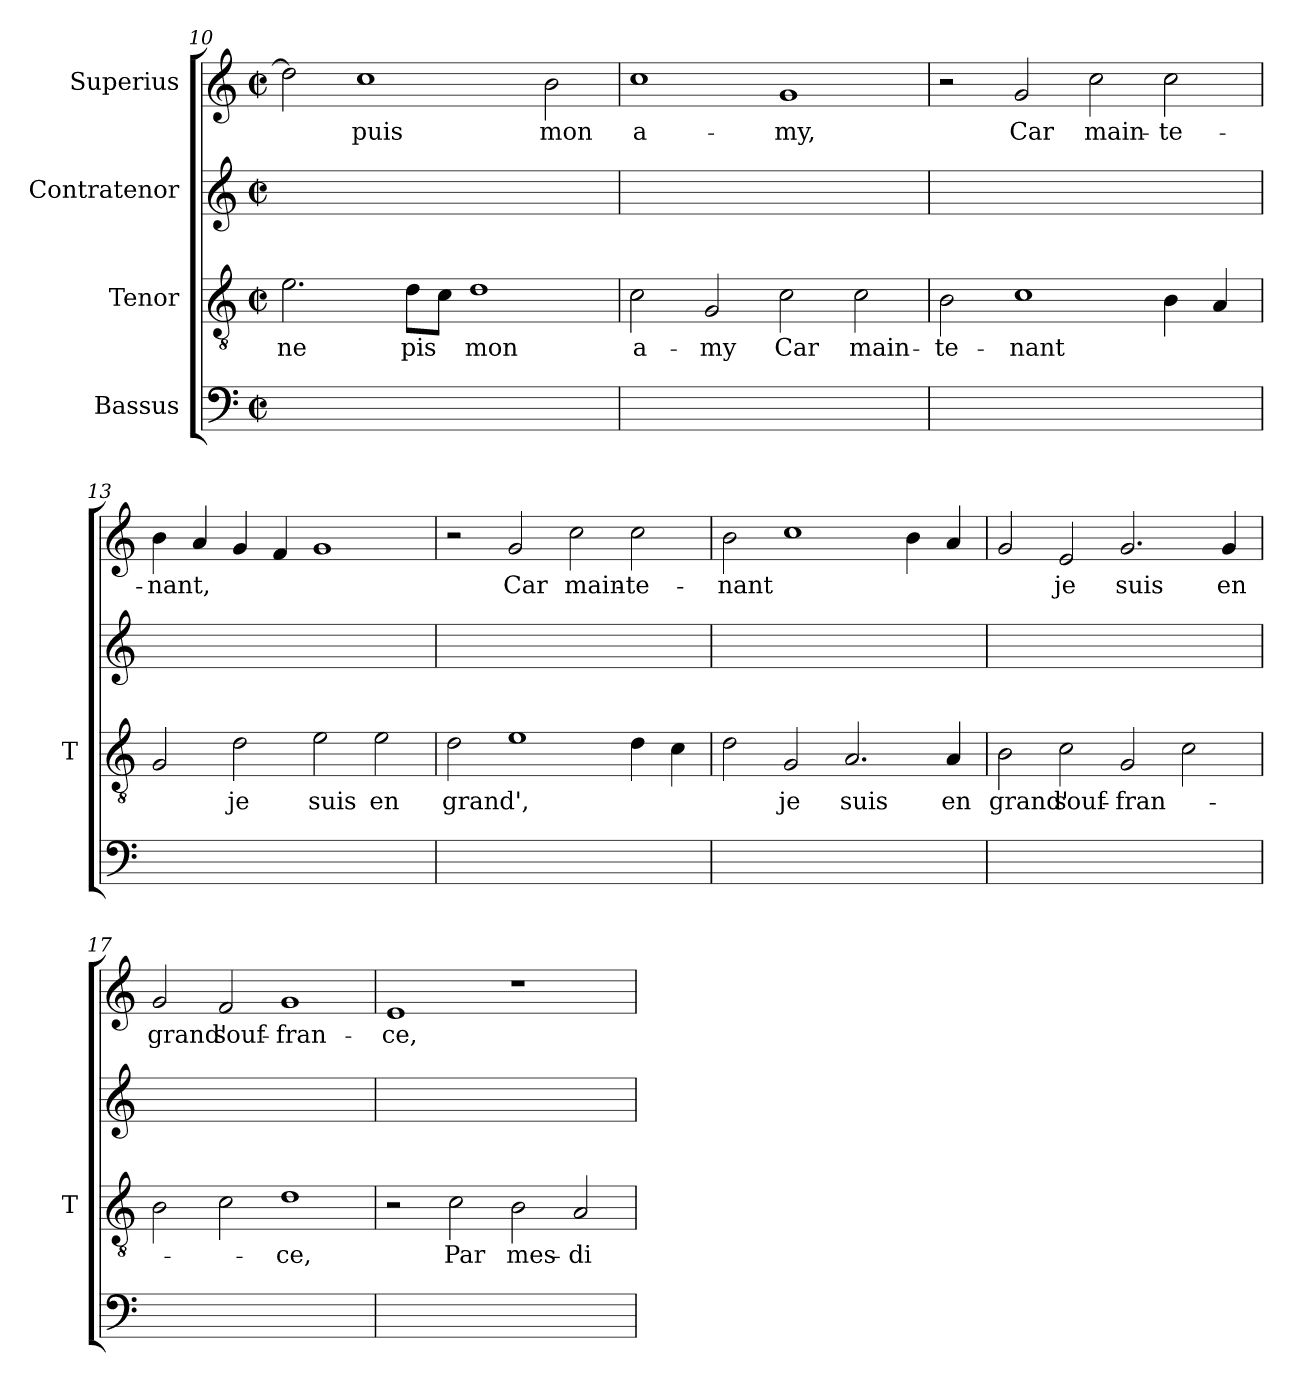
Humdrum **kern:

**kern	**kern	**text	**kern	**kern	**text
*part4	*part3	*part3	*part2	*part1	*part1
*staff4	*staff3	*staff3	*staff2	*staff1	*staff1
*I"Bassus	*I"Tenor	*	*I"Contratenor	*I"Superius	*
*	*I'T	*	*	*	*
*clefF4	*clefGv2	*	*clefG2	*clefG2	*
*k[]	*k[]	*	*k[]	*k[]	*
*C:	*C:	*	*C:	*C:	*
*M2/2	*M2/2	*	*M2/2	*M2/2	*
*met(c|)	*met(c|)	*	*met(c|)	*met(c|)	*
=10	=10	=10	=10	=10	=10
1ryy	2.e	-ne	1ryy	2dd]	.
.	.	.	.	1cc	-puis
.	8dL	-pis	.	.	.
.	8cJ	.	.	.	.
1ryy	1d	-mon	1ryy	.	.
.	.	.	.	2b	-mon
=11	=11	=11	=11	=11	=11
1ryy	2c	a-	1ryy	1cc	a-
.	2G	-my	.	.	.
1ryy	2c	-Car	1ryy	1g	-my,
.	2c	main-	.	.	.
=12	=12	=12	=12	=12	=12
1ryy	2B	te-	1ryy	2r	.
.	1c	-nant	.	2g	-Car
1ryy	.	.	1ryy	2cc	main-
.	4B	.	.	2cc	te-
.	4A	.	.	.	.
=13	=13	=13	=13	=13	=13
1ryy	2G	.	1ryy	4b	-nant,
.	.	.	.	4a	.
.	2d	-je	.	4g	.
.	.	.	.	4f	.
1ryy	2e	-suis	1ryy	1g	.
.	2e	-en	.	.	.
=14	=14	=14	=14	=14	=14
1ryy	2d	-grand',	1ryy	2r	.
.	1e	.	.	2g	-Car
1ryy	.	.	1ryy	2cc	main-
.	4d	.	.	2cc	te-
.	4c	.	.	.	.
!!LO:PB:g=z
=15	=15	=15	=15	=15	=15
1ryy	2d	.	1ryy	2b	-nant
.	2G	-je	.	1cc	.
1ryy	2.A	-suis	1ryy	.	.
.	.	.	.	4b	.
.	4A	-en	.	4a	.
=16	=16	=16	=16	=16	=16
1ryy	2B	-grand'	1ryy	2g	.
.	2c	souf-	.	2e	-je
1ryy	2G	fran-	1ryy	2.g	-suis
.	2c	.	.	.	.
.	.	.	.	4g	-en
=17	=17	=17	=17	=17	=17
1ryy	2B	.	1ryy	2g	-grand'
.	2c	.	.	2f	souf-
1ryy	1d	-ce,	1ryy	1g	fran-
=18	=18	=18	=18	=18	=18
1ryy	2r	.	1ryy	1e	-ce,
.	2c	-Par	.	.	.
1ryy	2B	mes-	1ryy	1r	.
.	2A	di-	.	.	.
=	=	=	=	=	=
*-	*-	*-	*-	*-	*-
